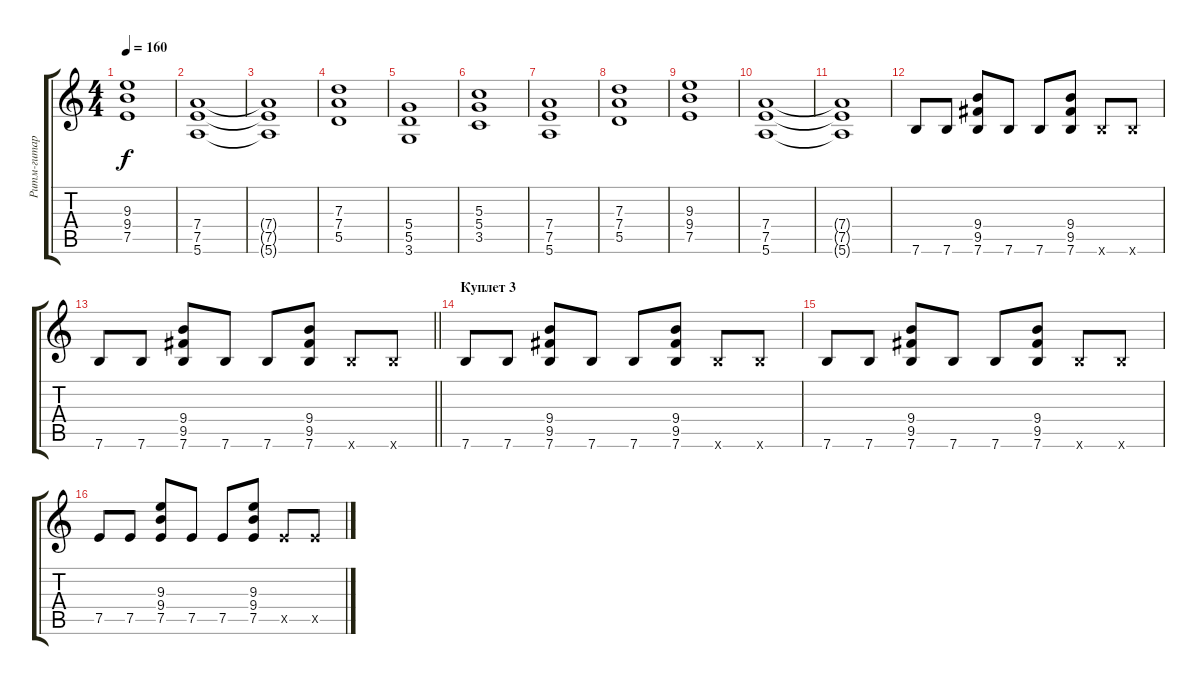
\track ("Ритм-гитара 1" "Ритм-гитар") {instrument overdrivenguitar}
\staff {score tabs}
\tuning (E4 B3 G3 D3 A2 E2) {hide}
\ts (4 4)
\tempo 160
\clef g2
\ks c
(9.3 9.4 7.5).1{dy f} |
(7.4 7.5 5.6).1 |
(7.4{t} 7.5{t} 5.6{t}).1 |
(7.3 7.4 5.5).1 |
(5.4 5.5 3.6).1 |
(5.3 5.4 3.5).1 |
(7.4 7.5 5.6).1 |
(7.3 7.4 5.5).1 |
(9.3 9.4 7.5).1 |
(7.4 7.5 5.6).1 |
(7.4{t} 7.5{t} 5.6{t}).1 |
7.6.8 7.6.8 (9.4 9.5 7.6).8 7.6.8 7.6.8 (9.4 9.5 7.6).8 7.6{x}.8 7.6{x}.8 |
\barLineRight lightlight
7.6.8 7.6.8 (9.4 9.5 7.6).8 7.6.8 7.6.8 (9.4 9.5 7.6).8 7.6{x}.8 7.6{x}.8 |
\section ("" "Куплет 3")
7.6.8 7.6.8 (9.4 9.5 7.6).8 7.6.8 7.6.8 (9.4 9.5 7.6).8 7.6{x}.8 7.6{x}.8 |
7.6.8 7.6.8 (9.4 9.5 7.6).8 7.6.8 7.6.8 (9.4 9.5 7.6).8 7.6{x}.8 7.6{x}.8 |
7.5.8 7.5.8 (9.3 9.4 7.5).8 7.5.8 7.5.8 (9.3 9.4 7.5).8 7.5{x}.8 7.5{x}.8
